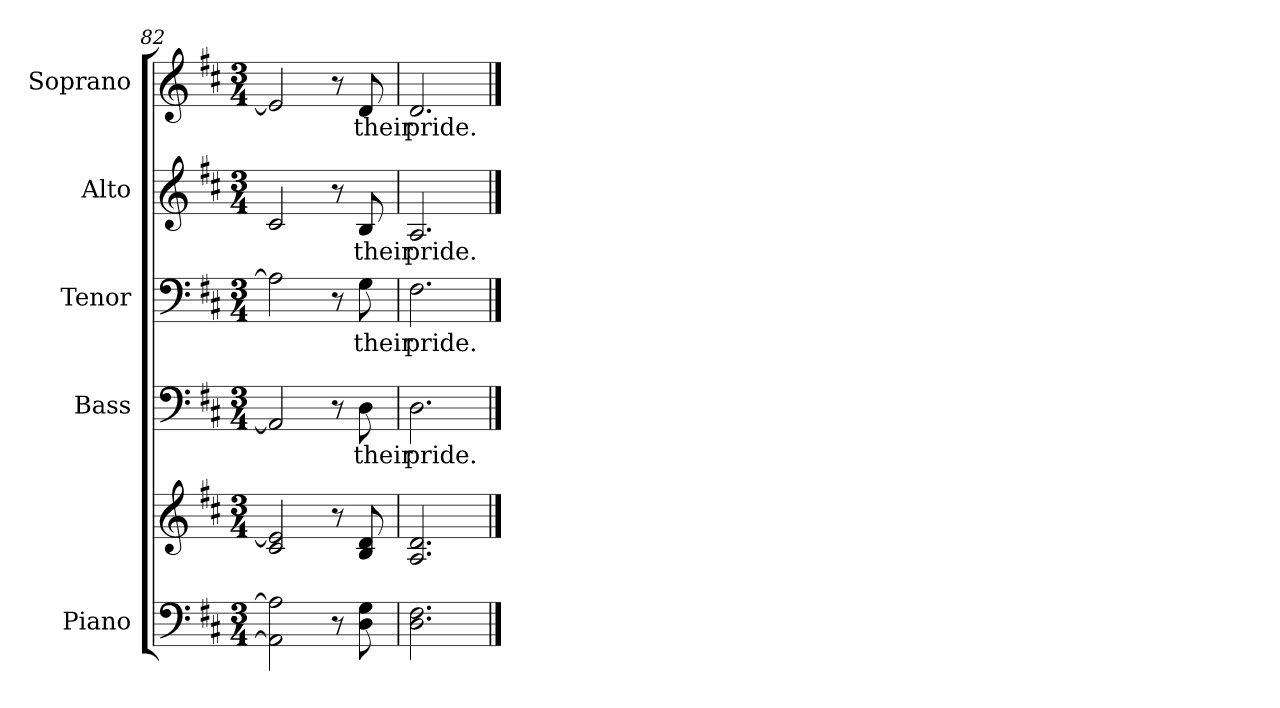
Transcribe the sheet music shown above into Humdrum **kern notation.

**kern	**kern	**kern	**text	**kern	**text	**kern	**text	**kern	**text
*part5	*part5	*part4	*part4	*part3	*part3	*part2	*part2	*part1	*part1
*staff6	*staff5	*staff4	*staff4	*staff3	*staff3	*staff2	*staff2	*staff1	*staff1
*I"Piano	*	*I"Bass	*	*I"Tenor	*	*I"Alto	*	*I"Soprano	*
*I'Pno.	*	*I'B.	*	*I'T.	*	*I'A.	*	*I'S.	*
!!LO:PB:g=z
*clefF4	*clefG2	*clefF4	*	*clefF4	*	*clefG2	*	*clefG2	*
*k[f#c#]	*k[f#c#]	*k[f#c#]	*	*k[f#c#]	*	*k[f#c#]	*	*k[f#c#]	*
*D:	*D:	*D:	*	*D:	*	*D:	*	*D:	*
*M3/4	*M3/4	*M3/4	*	*M3/4	*	*M3/4	*	*M3/4	*
=82	=82	=82	=82	=82	=82	=82	=82	=82	=82
2AAi\] 2Ai]	2c#i/ 2ei]	2AAi/]	.	2Ai\]	.	2c#i/	.	2ei/]	.
8r	8r	8r	.	8r	.	8r	.	8r	.
!	!	!	!LO:LY:b:color=#000000	!	!	!	!	!	!
!	!	!	!	!	!LO:LY:b:color=#000000	!	!	!	!
!	!	!	!	!	!	!	!LO:LY:b:color=#000000	!	!
!	!	!	!	!	!	!	!	!	!LO:LY:b:color=#000000
8Di\ 8Gi	8Bi/ 8di	8Di\	their	8Gi\	their	8Bi/	their	8di/	their
=83	=83	=83	=83	=83	=83	=83	=83	=83	=83
!	!	!	!LO:LY:b:color=#000000	!	!	!	!	!	!
!	!	!	!	!	!LO:LY:b:color=#000000	!	!	!	!
!	!	!	!	!	!	!	!LO:LY:b:color=#000000	!	!
!	!	!	!	!	!	!	!	!	!LO:LY:b:color=#000000
2.Di\ 2.F#i	2.Ai/ 2.di	2.Di\	pride.	2.F#i\	pride.	2.Ai/	pride.	2.di/	pride.
==	==	==	==	==	==	==	==	==	==
*-	*-	*-	*-	*-	*-	*-	*-	*-	*-
